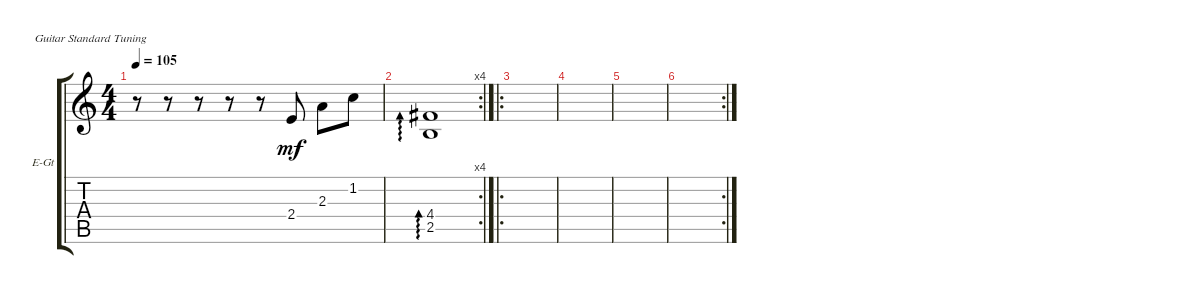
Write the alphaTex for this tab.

\defaultSystemsLayout 4
\bracketExtendMode groupsimilarinstruments
\firstSystemTrackNameOrientation horizontal
\otherSystemsTrackNameOrientation horizontal
\track ("Snow" "E-Gt") {instrument electricguitarclean}
\staff {score tabs}
\tuning (E4 B3 G3 D3 A2 E2)
\ts (4 4)
\tempo 105
\clef g2
\ks c
r.8{dy mf} r.8 r.8 r.8 r.8 2.4.8 2.3.8 1.2.8 |
\rc 4
(2.5 4.4).1{ad 0} |
\ro
|
|
|
\rc 2
